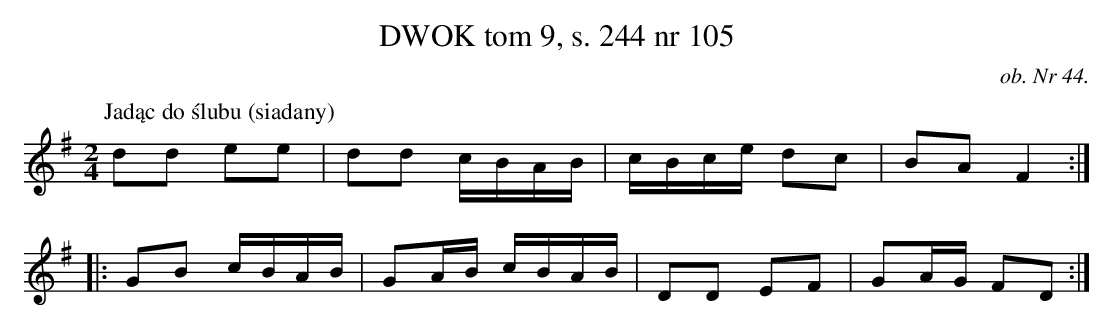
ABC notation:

X:1
T:DWOK tom 9, s. 244 nr 105
O:ob. Nr 44.
L:1/16
M:2/4
K:G
P:Jadąc do ślubu (siadany)
d2d2 e2e2|d2d2 cBAB|cBce d2c2|B2A2 F4:|
|:G2B2 cBAB|G2AB cBAB|D2D2 E2F2|G2AG F2D2:|
